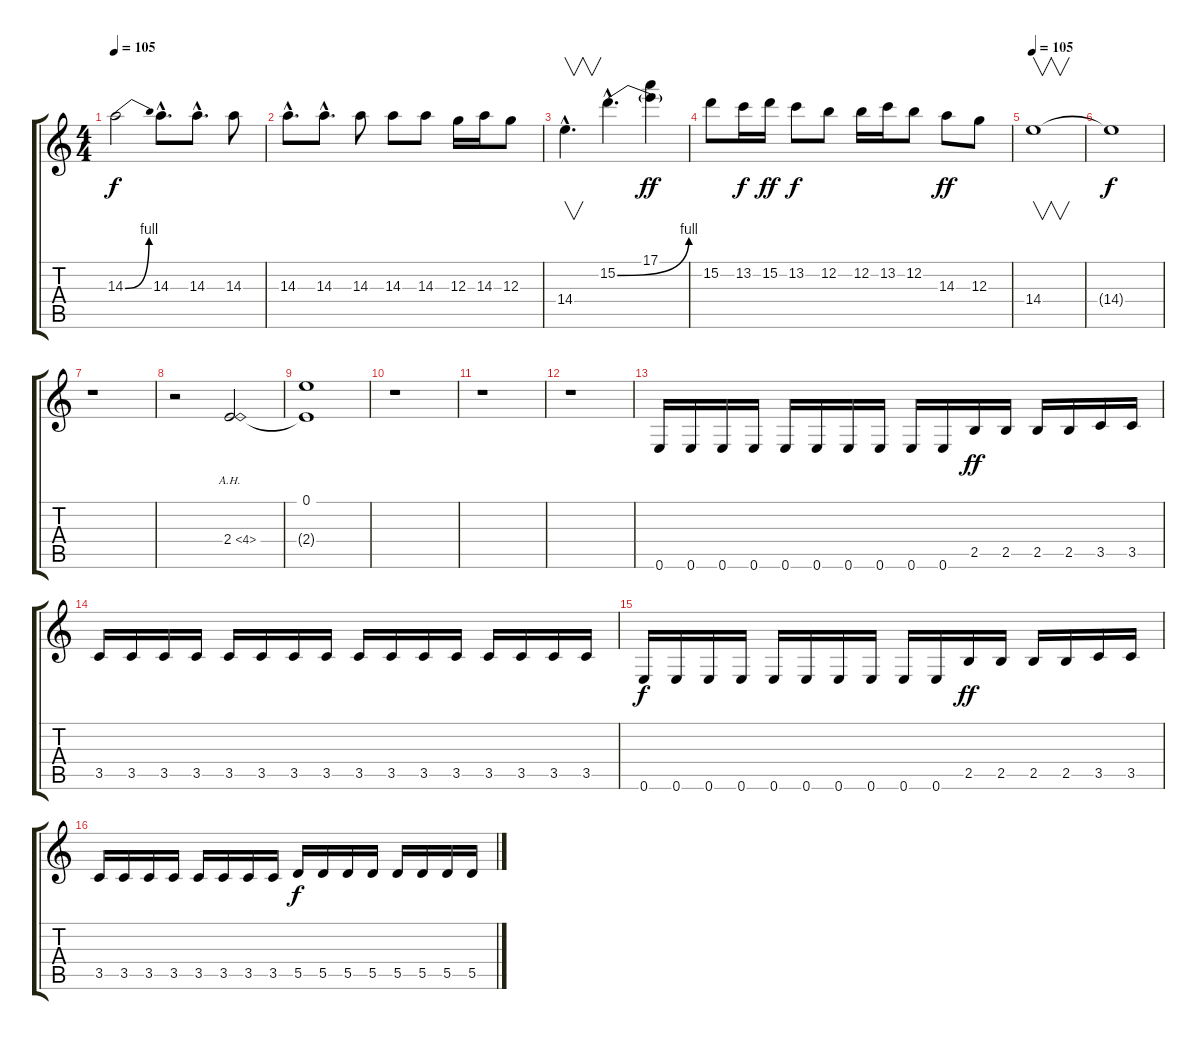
\track "" {instrument distortionguitar}
\staff {score tabs}
\tuning (E4 B3 G3 D3 A2 E2) {hide}
\ts (4 4)
\tempo 105
\clef g2
\ks c
14.3{be (bend 0 0 60 4)}.2{dy f} 14.3{hac}.8{d} 14.3{hac}.8{d} 14.3.8 |
14.3{hac}.8{d} 14.3{hac}.8{d} 14.3.8 14.3.8 14.3.8 12.3.16 14.3.16 12.3.8 |
14.4{hac}.4{v d} 15.2{be (bend 0 0 60 4) hac}.4{d} (17.1 15.2{t}).4{dy ff} |
15.2.8 13.2.16{dy f} 15.2.16{dy ff} 13.2.8{dy f} 12.2.8 12.2.16 13.2.16 12.2.8 14.3.8{dy ff} 12.3.8 |
\tempo 105
14.4.1{v} |
14.4{t}.1{dy f} |
r.1 |
r.2 2.4{ah 2}.2 |
(0.1 2.4{t}).1 |
r.1 |
r.1 |
r.1 |
0.6.16 0.6.16 0.6.16 0.6.16 0.6.16 0.6.16 0.6.16 0.6.16 0.6.16 0.6.16 2.5.16{dy ff} 2.5.16 2.5.16 2.5.16 3.5.16 3.5.16 |
3.5.16 3.5.16 3.5.16 3.5.16 3.5.16 3.5.16 3.5.16 3.5.16 3.5.16 3.5.16 3.5.16 3.5.16 3.5.16 3.5.16 3.5.16 3.5.16 |
0.6.16{dy f} 0.6.16 0.6.16 0.6.16 0.6.16 0.6.16 0.6.16 0.6.16 0.6.16 0.6.16 2.5.16{dy ff} 2.5.16 2.5.16 2.5.16 3.5.16 3.5.16 |
3.5.16 3.5.16 3.5.16 3.5.16 3.5.16 3.5.16 3.5.16 3.5.16 5.5.16{dy f} 5.5.16 5.5.16 5.5.16 5.5.16 5.5.16 5.5.16 5.5.16
